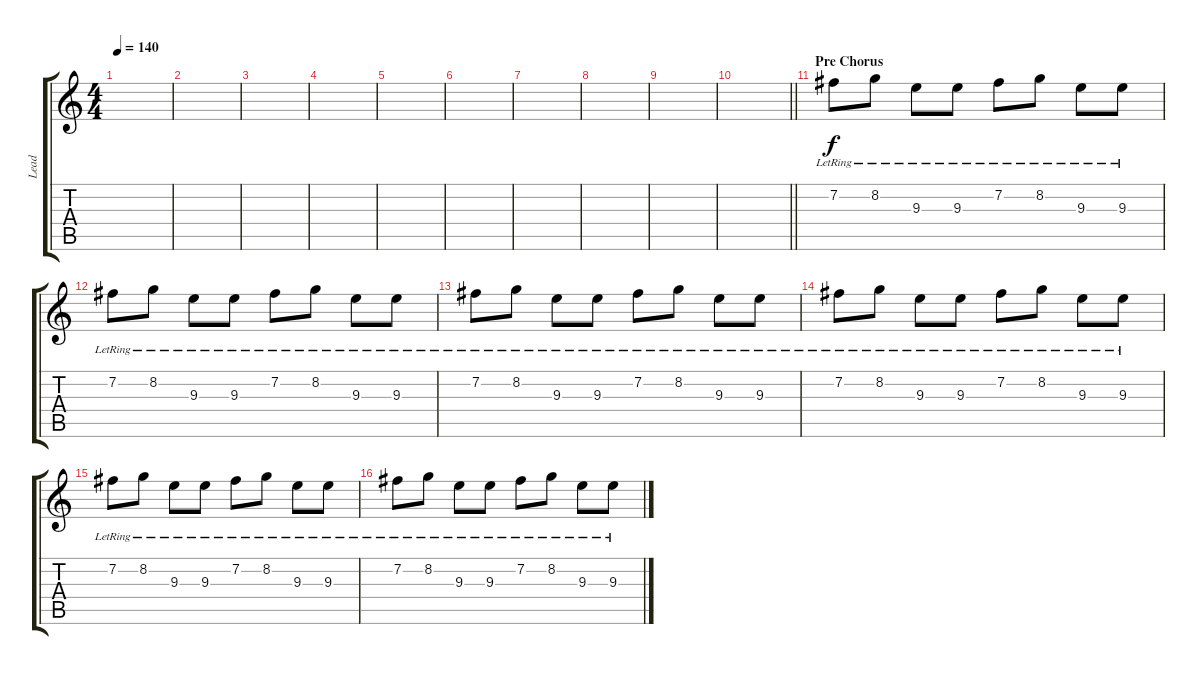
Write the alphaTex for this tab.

\track ("Lead" "Lead") {instrument electricguitarjazz}
\staff {score tabs}
\tuning (E4 B3 G3 D3 A2 E2) {hide}
\ts (4 4)
\tempo 140
\clef g2
\ks c
|
|
|
|
|
|
|
|
|
\barLineRight lightlight
|
\section ("" "Pre Chorus")
7.2{lr}.8 8.2{lr}.8 9.3{lr}.8 9.3{lr}.8 7.2{lr}.8 8.2{lr}.8 9.3{lr}.8 9.3{lr}.8 |
7.2{lr}.8 8.2{lr}.8 9.3{lr}.8 9.3{lr}.8 7.2{lr}.8 8.2{lr}.8 9.3{lr}.8 9.3{lr}.8 |
7.2{lr}.8 8.2{lr}.8 9.3{lr}.8 9.3{lr}.8 7.2{lr}.8 8.2{lr}.8 9.3{lr}.8 9.3{lr}.8 |
7.2{lr}.8 8.2{lr}.8 9.3{lr}.8 9.3{lr}.8 7.2{lr}.8 8.2{lr}.8 9.3{lr}.8 9.3{lr}.8 |
7.2{lr}.8 8.2{lr}.8 9.3{lr}.8 9.3{lr}.8 7.2{lr}.8 8.2{lr}.8 9.3{lr}.8 9.3{lr}.8 |
7.2{lr}.8 8.2{lr}.8 9.3{lr}.8 9.3{lr}.8 7.2{lr}.8 8.2{lr}.8 9.3{lr}.8 9.3{lr}.8
